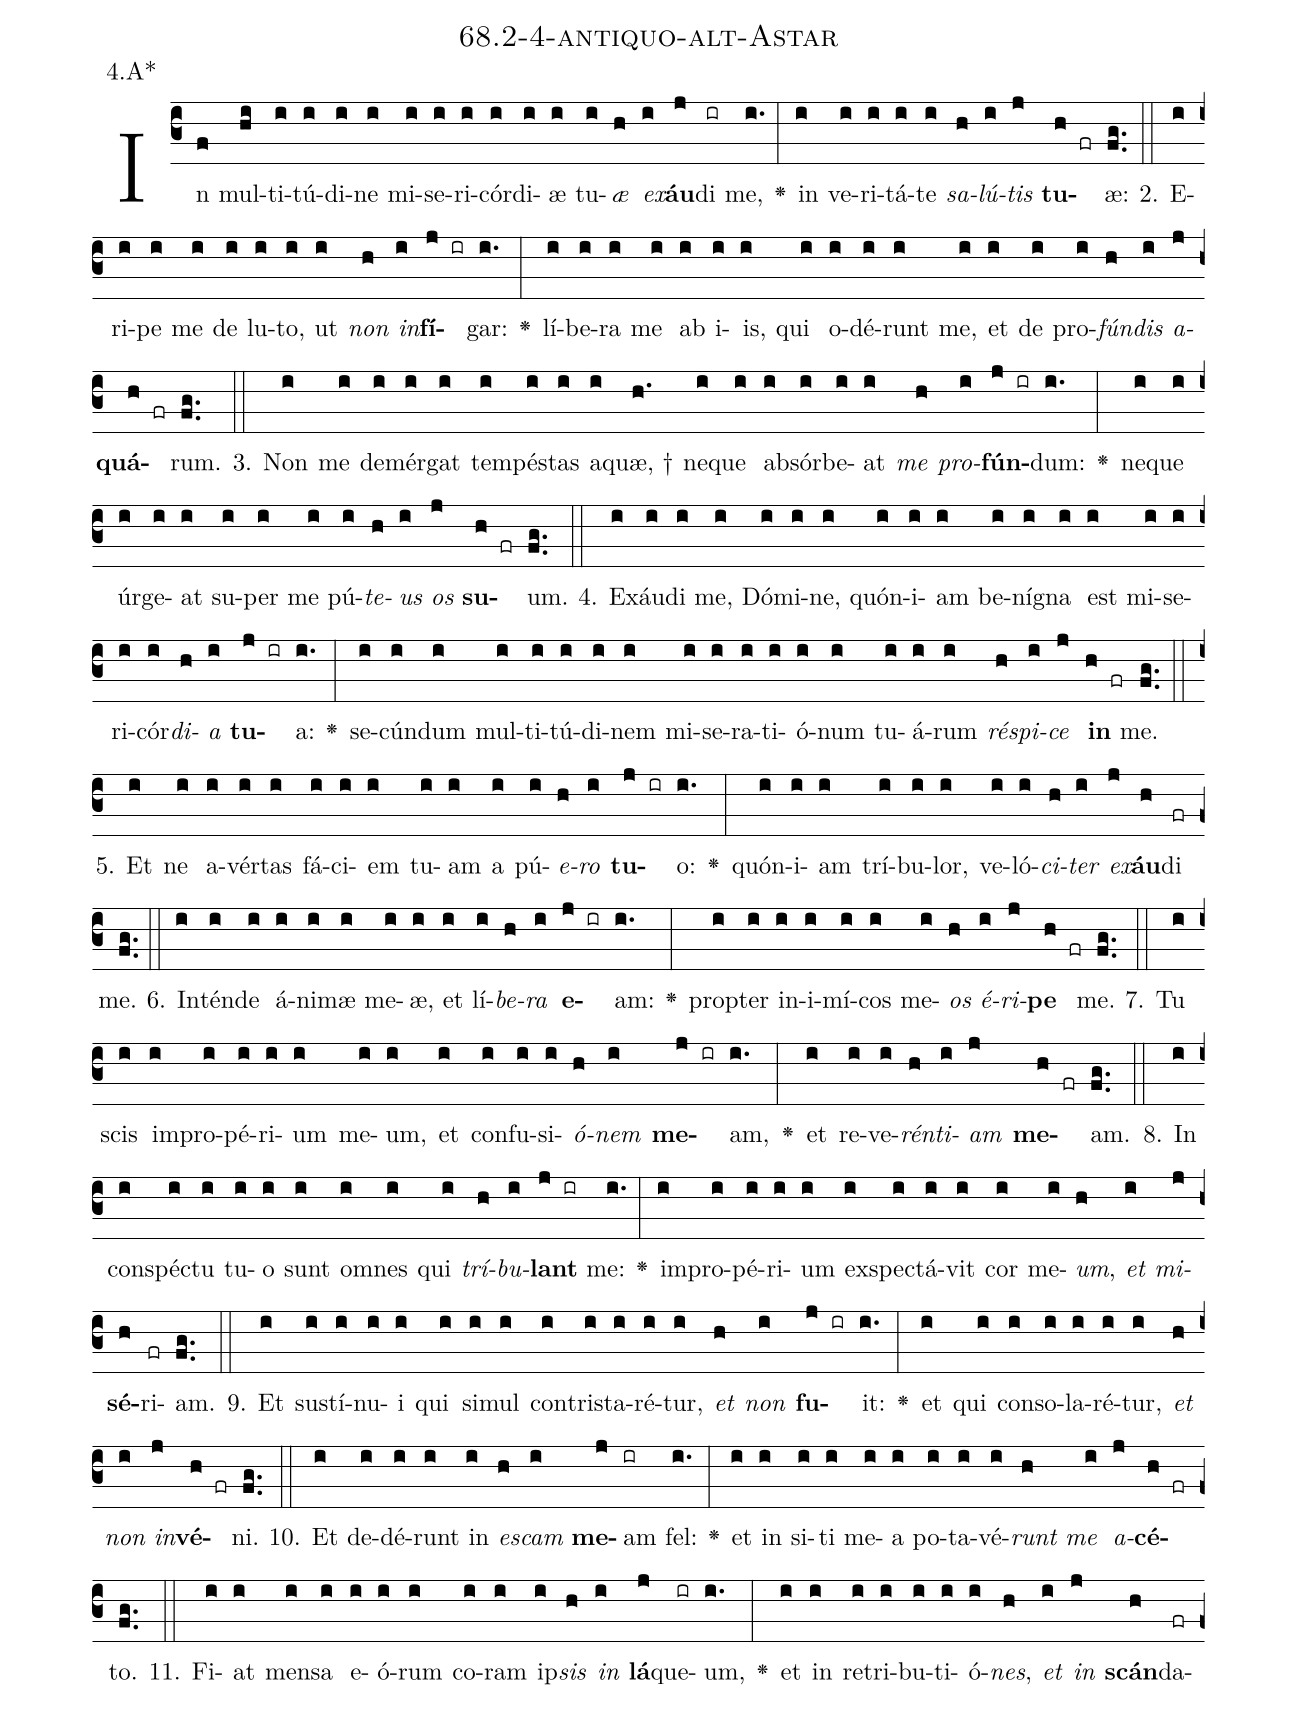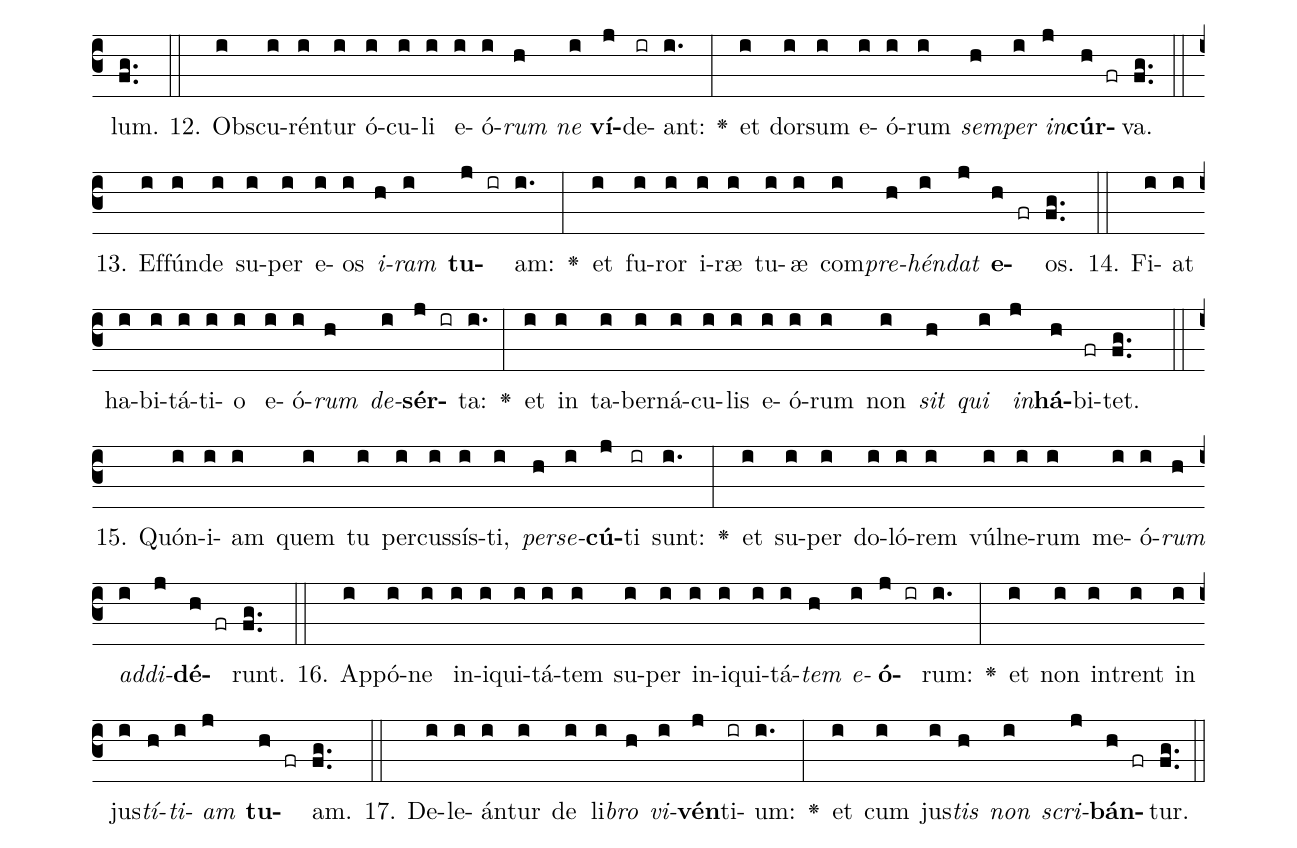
name: 68.2-4-antiquo-alt-Astar;
annotation: 4.A*;
%%
(c3)In(f) mul(hi)ti(i)tú(i)di(i)ne(i) mi(i)se(i)ri(i)cór(i)di(i)æ(i) tu(i)<i>æ</i>(h) <i>ex</i>(i)<b>áu</b>(j)di(ir) me,(i.) <v>\greheightstar</v>(:) in(i) ve(i)ri(i)tá(i)te(i) <i>sa</i>(h)<i>lú</i>(i)<i>tis</i>(j) <b>tu</b>(h fr)æ:(fg..) (::)
2. E(i)ri(i)pe(i) me(i) de(i) lu(i)to,(i) ut(i) <i>non</i>(h) <i>in</i>(i)<b>fí</b>(j ir)gar:(i.) <v>\greheightstar</v>(:) lí(i)be(i)ra(i) me(i) ab(i) i(i)is,(i) qui(i) o(i)dé(i)runt(i) me,(i) et(i) de(i) pro(i)<i>fún</i>(h)<i>dis</i>(i) <i>a</i>(j)<b>quá</b>(h fr)rum.(fg..) (::)
3. Non(i) me(i) de(i)mér(i)gat(i) tem(i)pés(i)tas(i) a(i)quæ, †(h.) ne(i)que(i) ab(i)sór(i)be(i)at(i) <i>me</i>(h) <i>pro</i>(i)<b>fún</b>(j ir)dum:(i.) <v>\greheightstar</v>(:) ne(i)que(i) úr(i)ge(i)at(i) su(i)per(i) me(i) pú(i)<i>te</i>(h)<i>us</i>(i) <i>os</i>(j) <b>su</b>(h fr)um.(fg..) (::)
4. Ex(i)áu(i)di(i) me,(i) Dó(i)mi(i)ne,(i) quón(i)i(i)am(i) be(i)ní(i)gna(i) est(i) mi(i)se(i)ri(i)cór(i)<i>di</i>(h)<i>a</i>(i) <b>tu</b>(j ir)a:(i.) <v>\greheightstar</v>(:) se(i)cún(i)dum(i) mul(i)ti(i)tú(i)di(i)nem(i) mi(i)se(i)ra(i)ti(i)ó(i)num(i) tu(i)á(i)rum(i) <i>ré</i>(h)<i>spi</i>(i)<i>ce</i>(j) <b>in</b>(h fr) me.(fg..) (::)
5. Et(i) ne(i) a(i)vér(i)tas(i) fá(i)ci(i)em(i) tu(i)am(i) a(i) pú(i)<i>e</i>(h)<i>ro</i>(i) <b>tu</b>(j ir)o:(i.) <v>\greheightstar</v>(:) quón(i)i(i)am(i) trí(i)bu(i)lor,(i) ve(i)ló(i)<i>ci</i>(h)<i>ter</i>(i) <i>ex</i>(j)<b>áu</b>(h)di(fr) me.(fg..) (::)
6. In(i)tén(i)de(i) á(i)ni(i)mæ(i) me(i)æ,(i) et(i) lí(i)<i>be</i>(h)<i>ra</i>(i) <b>e</b>(j ir)am:(i.) <v>\greheightstar</v>(:) prop(i)ter(i) in(i)i(i)mí(i)cos(i) me(i)<i>os</i>(h) <i>é</i>(i)<i>ri</i>(j)<b>pe</b>(h fr) me.(fg..) (::)
7. Tu(i) scis(i) im(i)pro(i)pé(i)ri(i)um(i) me(i)um,(i) et(i) con(i)fu(i)si(i)<i>ó</i>(h)<i>nem</i>(i) <b>me</b>(j ir)am,(i.) <v>\greheightstar</v>(:) et(i) re(i)ve(i)<i>rén</i>(h)<i>ti</i>(i)<i>am</i>(j) <b>me</b>(h fr)am.(fg..) (::)
8. In(i) con(i)spéc(i)tu(i) tu(i)o(i) sunt(i) om(i)nes(i) qui(i) <i>trí</i>(h)<i>bu</i>(i)<b>lant</b>(j ir) me:(i.) <v>\greheightstar</v>(:) im(i)pro(i)pé(i)ri(i)um(i) ex(i)spec(i)tá(i)vit(i) cor(i) me(i)<i>um</i>,(h) <i>et</i>(i) <i>mi</i>(j)<b>sé</b>(h)ri(fr)am.(fg..) (::)
9. Et(i) sus(i)tí(i)nu(i)i(i) qui(i) si(i)mul(i) con(i)tris(i)ta(i)ré(i)tur,(i) <i>et</i>(h) <i>non</i>(i) <b>fu</b>(j ir)it:(i.) <v>\greheightstar</v>(:) et(i) qui(i) con(i)so(i)la(i)ré(i)tur,(i) <i>et</i>(h) <i>non</i>(i) <i>in</i>(j)<b>vé</b>(h fr)ni.(fg..) (::)
10. Et(i) de(i)dé(i)runt(i) in(i) <i>es</i>(h)<i>cam</i>(i) <b>me</b>(j)am(ir) fel:(i.) <v>\greheightstar</v>(:) et(i) in(i) si(i)ti(i) me(i)a(i) po(i)ta(i)vé(i)<i>runt</i>(h) <i>me</i>(i) <i>a</i>(j)<b>cé</b>(h fr)to.(fg..) (::)
11. Fi(i)at(i) men(i)sa(i) e(i)ó(i)rum(i) co(i)ram(i) ip(i)<i>sis</i>(h) <i>in</i>(i) <b>lá</b>(j)que(ir)um,(i.) <v>\greheightstar</v>(:) et(i) in(i) re(i)tri(i)bu(i)ti(i)ó(i)<i>nes</i>,(h) <i>et</i>(i) <i>in</i>(j) <b>scán</b>(h)da(fr)lum.(fg..) (::)
12. Obs(i)cu(i)rén(i)tur(i) ó(i)cu(i)li(i) e(i)ó(i)<i>rum</i>(h) <i>ne</i>(i) <b>ví</b>(j)de(ir)ant:(i.) <v>\greheightstar</v>(:) et(i) dor(i)sum(i) e(i)ó(i)rum(i) <i>sem</i>(h)<i>per</i>(i) <i>in</i>(j)<b>cúr</b>(h fr)va.(fg..) (::)
13. Ef(i)fún(i)de(i) su(i)per(i) e(i)os(i) <i>i</i>(h)<i>ram</i>(i) <b>tu</b>(j ir)am:(i.) <v>\greheightstar</v>(:) et(i) fu(i)ror(i) i(i)ræ(i) tu(i)æ(i) com(i)<i>pre</i>(h)<i>hén</i>(i)<i>dat</i>(j) <b>e</b>(h fr)os.(fg..) (::)
14. Fi(i)at(i) ha(i)bi(i)tá(i)ti(i)o(i) e(i)ó(i)<i>rum</i>(h) <i>de</i>(i)<b>sér</b>(j ir)ta:(i.) <v>\greheightstar</v>(:) et(i) in(i) ta(i)ber(i)ná(i)cu(i)lis(i) e(i)ó(i)rum(i) non(i) <i>sit</i>(h) <i>qui</i>(i) <i>in</i>(j)<b>há</b>(h)bi(fr)tet.(fg..) (::)
15. Quón(i)i(i)am(i) quem(i) tu(i) per(i)cus(i)sís(i)ti,(i) <i>per</i>(h)<i>se</i>(i)<b>cú</b>(j)ti(ir) sunt:(i.) <v>\greheightstar</v>(:) et(i) su(i)per(i) do(i)ló(i)rem(i) vúl(i)ne(i)rum(i) me(i)ó(i)<i>rum</i>(h) <i>ad</i>(i)<i>di</i>(j)<b>dé</b>(h fr)runt.(fg..) (::)
16. Ap(i)pó(i)ne(i) in(i)i(i)qui(i)tá(i)tem(i) su(i)per(i) in(i)i(i)qui(i)tá(i)<i>tem</i>(h) <i>e</i>(i)<b>ó</b>(j ir)rum:(i.) <v>\greheightstar</v>(:) et(i) non(i) in(i)trent(i) in(i) jus(i)<i>tí</i>(h)<i>ti</i>(i)<i>am</i>(j) <b>tu</b>(h fr)am.(fg..) (::)
17. De(i)le(i)án(i)tur(i) de(i) li(i)<i>bro</i>(h) <i>vi</i>(i)<b>vén</b>(j)ti(ir)um:(i.) <v>\greheightstar</v>(:) et(i) cum(i) jus(i)<i>tis</i>(h) <i>non</i>(i) <i>scri</i>(j)<b>bán</b>(h fr)tur.(fg..) (::)
